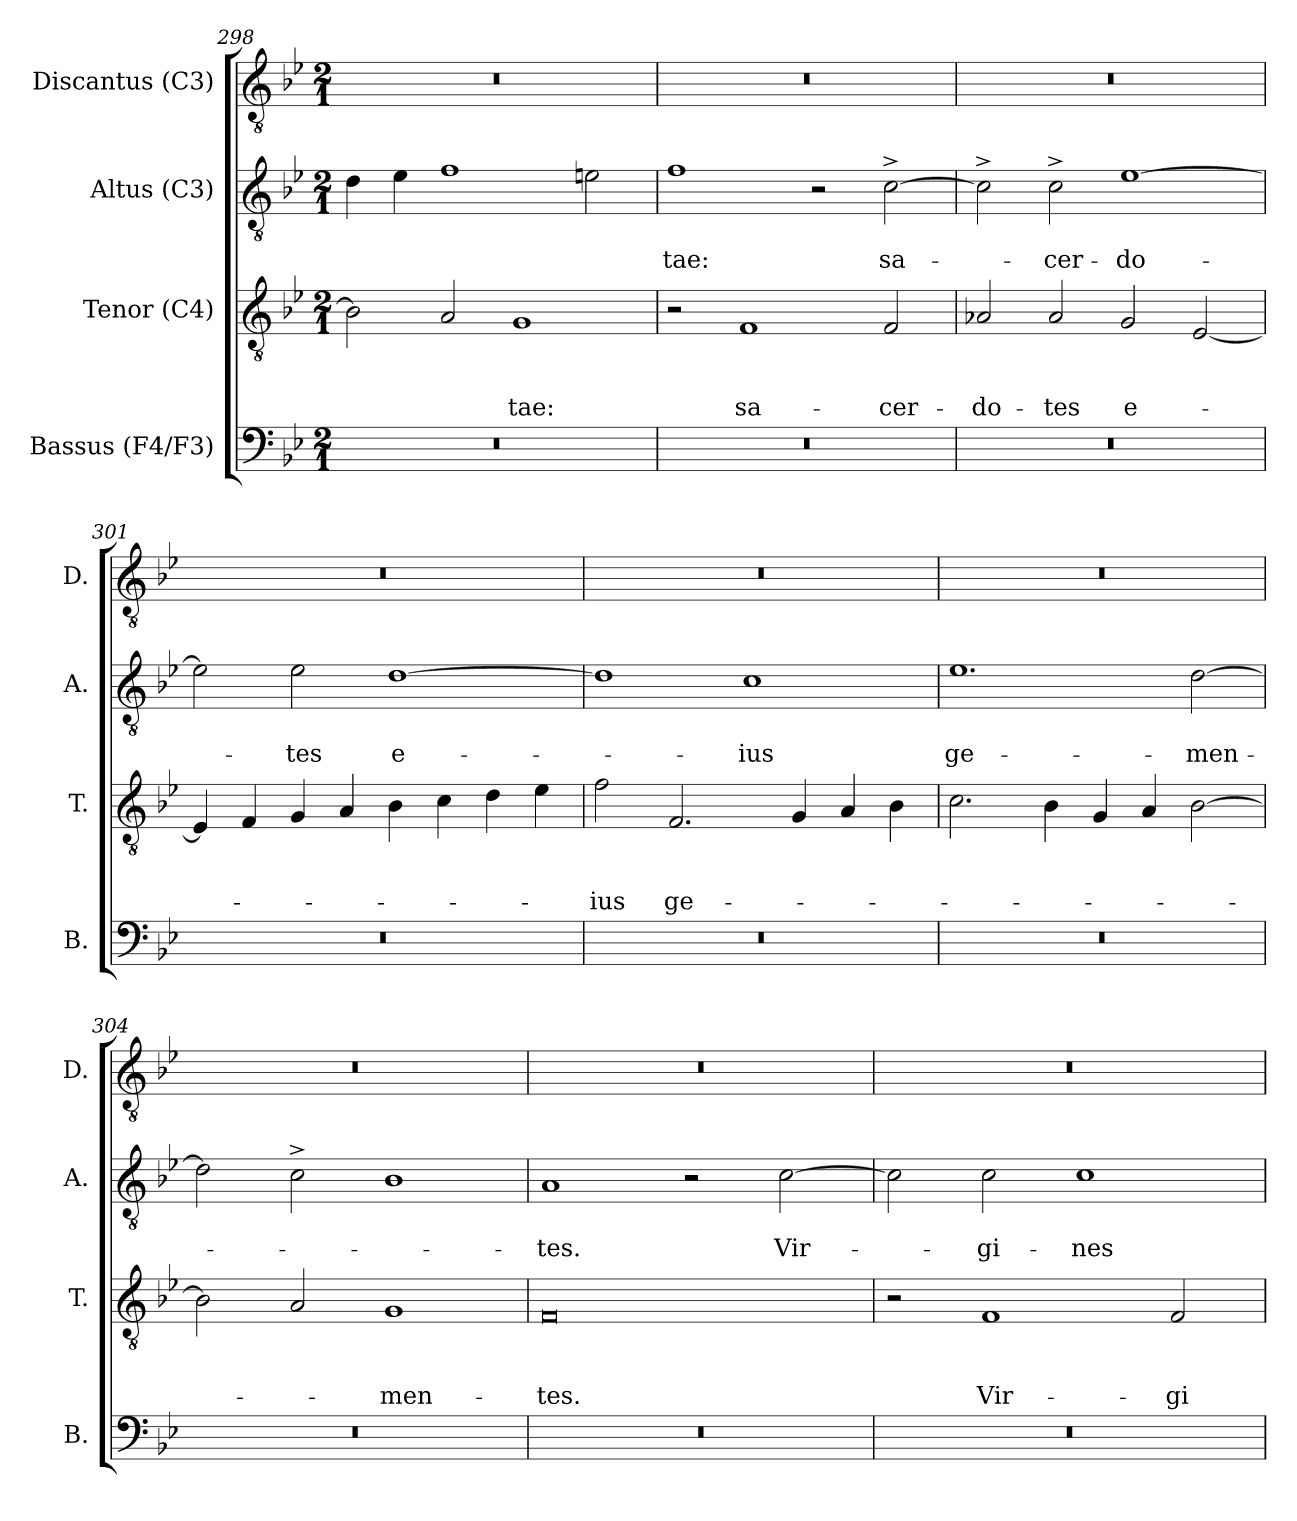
**kern	**kern	**text	**text	**text	**kern	**text	**text	**kern
*part4	*part3	*part3	*part3	*part3	*part2	*part2	*part2	*part1
*staff4	*staff3	*staff3	*staff3	*staff3	*staff2	*staff2	*staff2	*staff1
*I"Bassus (F4/F3)	*I"Tenor (C4)	*	*	*	*I"Altus (C3)	*	*	*I"Discantus (C3)
*I'B.	*I'T.	*	*	*	*I'A.	*	*	*I'D.
*clefF4	*clefGv2	*	*	*	*clefGv2	*	*	*clefGv2
*k[b-e-]	*k[b-e-]	*	*	*	*k[b-e-]	*	*	*k[b-e-]
*B-:	*B-:	*	*	*	*B-:	*	*	*B-:
*M2/1	*M2/1	*	*	*	*M2/1	*	*	*M2/1
=298	=298	=298	=298	=298	=298	=298	=298	=298
0r	2B-\]	.	.	.	4d\	.	.	0r
.	.	.	.	.	4e-\	.	.	.
.	2A/	.	.	.	1f	.	.	.
!	!	!	!	!LO:LY:b	!	!	!	!
.	1G	.	.	-tae:	.	.	.	.
.	.	.	.	.	2e\	.	.	.
!!LO:LB:g=z
=299	=299	=299	=299	=299	=299	=299	=299	=299
!	!	!	!	!	!	!	!LO:LY:b	!
0r	2r	.	.	.	1f	.	-tae:	0r
!	!	!	!	!LO:LY:b	!	!	!	!
.	1F	.	.	sa-	.	.	.	.
.	.	.	.	.	2r	.	.	.
!	!	!	!	!LO:LY:b	!	!	!LO:LY:b	!
.	2F/	.	.	-cer-	[>2c^>\	.	sa-	.
=300	=300	=300	=300	=300	=300	=300	=300	=300
!	!	!	!	!LO:LY:b	!	!	!	!
0r	2A-X/	.	.	-do-	2c^>\]	.	.	0r
!	!	!	!	!LO:LY:b	!	!	!LO:LY:b	!
.	2A-/	.	.	-tes	2c^>\	.	-cer-	.
!	!	!	!	!LO:LY:b:rj	!	!	!LO:LY:b	!
.	2G/	.	.	e-	[>1e-	.	-do-	.
.	[<2E-/	.	.	.	.	.	.	.
=301	=301	=301	=301	=301	=301	=301	=301	=301
0r	4E-/]	.	.	.	2e-\]	.	.	0r
.	4F/	.	.	.	.	.	.	.
!	!	!	!	!	!	!	!LO:LY:b	!
.	4G/	.	.	.	2e-\	.	-tes	.
.	4A/	.	.	.	.	.	.	.
!	!	!	!	!	!	!	!LO:LY:b:rj	!
.	4B-\	.	.	.	[>1d	.	e-	.
.	4c\	.	.	.	.	.	.	.
.	4d\	.	.	.	.	.	.	.
.	4e-\	.	.	.	.	.	.	.
=302	=302	=302	=302	=302	=302	=302	=302	=302
!	!	!	!	!LO:LY:b	!	!	!	!
0r	2f\	.	.	-ius	1d]	.	.	0r
!	!	!	!	!LO:LY:b	!	!	!	!
.	2.F/	.	.	ge-	.	.	.	.
!	!	!	!	!	!	!	!LO:LY:b	!
.	.	.	.	.	1c	.	-ius	.
.	4G/	.	.	.	.	.	.	.
.	4A/	.	.	.	.	.	.	.
.	4B-\	.	.	.	.	.	.	.
!!LO:LB:g=z
=303	=303	=303	=303	=303	=303	=303	=303	=303
!	!	!	!	!	!	!	!LO:LY:b	!
0r	2.c\	.	.	.	1.e-	.	ge-	0r
.	4B-\	.	.	.	.	.	.	.
.	4G/	.	.	.	.	.	.	.
.	4A/	.	.	.	.	.	.	.
!	!	!	!	!	!	!	!LO:LY:b	!
.	[>2B-\	.	.	.	[>2d\	.	-men-	.
=304	=304	=304	=304	=304	=304	=304	=304	=304
0r	2B-\]	.	.	.	2d\]	.	.	0r
.	2A/	.	.	.	2c^>\	.	.	.
!	!	!	!	!LO:LY:b	!	!	!	!
.	1G	.	.	-men-	1B-	.	.	.
=305	=305	=305	=305	=305	=305	=305	=305	=305
!	!	!	!	!LO:LY:b	!	!	!LO:LY:b	!
0r	0F	.	.	-tes.	1A	.	-tes.	0r
.	.	.	.	.	2r	.	.	.
!	!	!	!	!	!	!	!LO:LY:b	!
.	.	.	.	.	[>2c\	.	Vir-	.
=306	=306	=306	=306	=306	=306	=306	=306	=306
0r	2r	.	.	.	2c\]	.	.	0r
!	!	!	!	!LO:LY:b	!	!	!LO:LY:b	!
.	1F	.	.	Vir-	2c\	.	-gi-	.
!	!	!	!	!	!	!	!LO:LY:b	!
.	.	.	.	.	1c	.	-nes	.
!	!	!	!	!LO:LY:b	!	!	!	!
.	2F/	.	.	-gi-	.	.	.	.
=	=	=	=	=	=	=	=	=
*-	*-	*-	*-	*-	*-	*-	*-	*-
